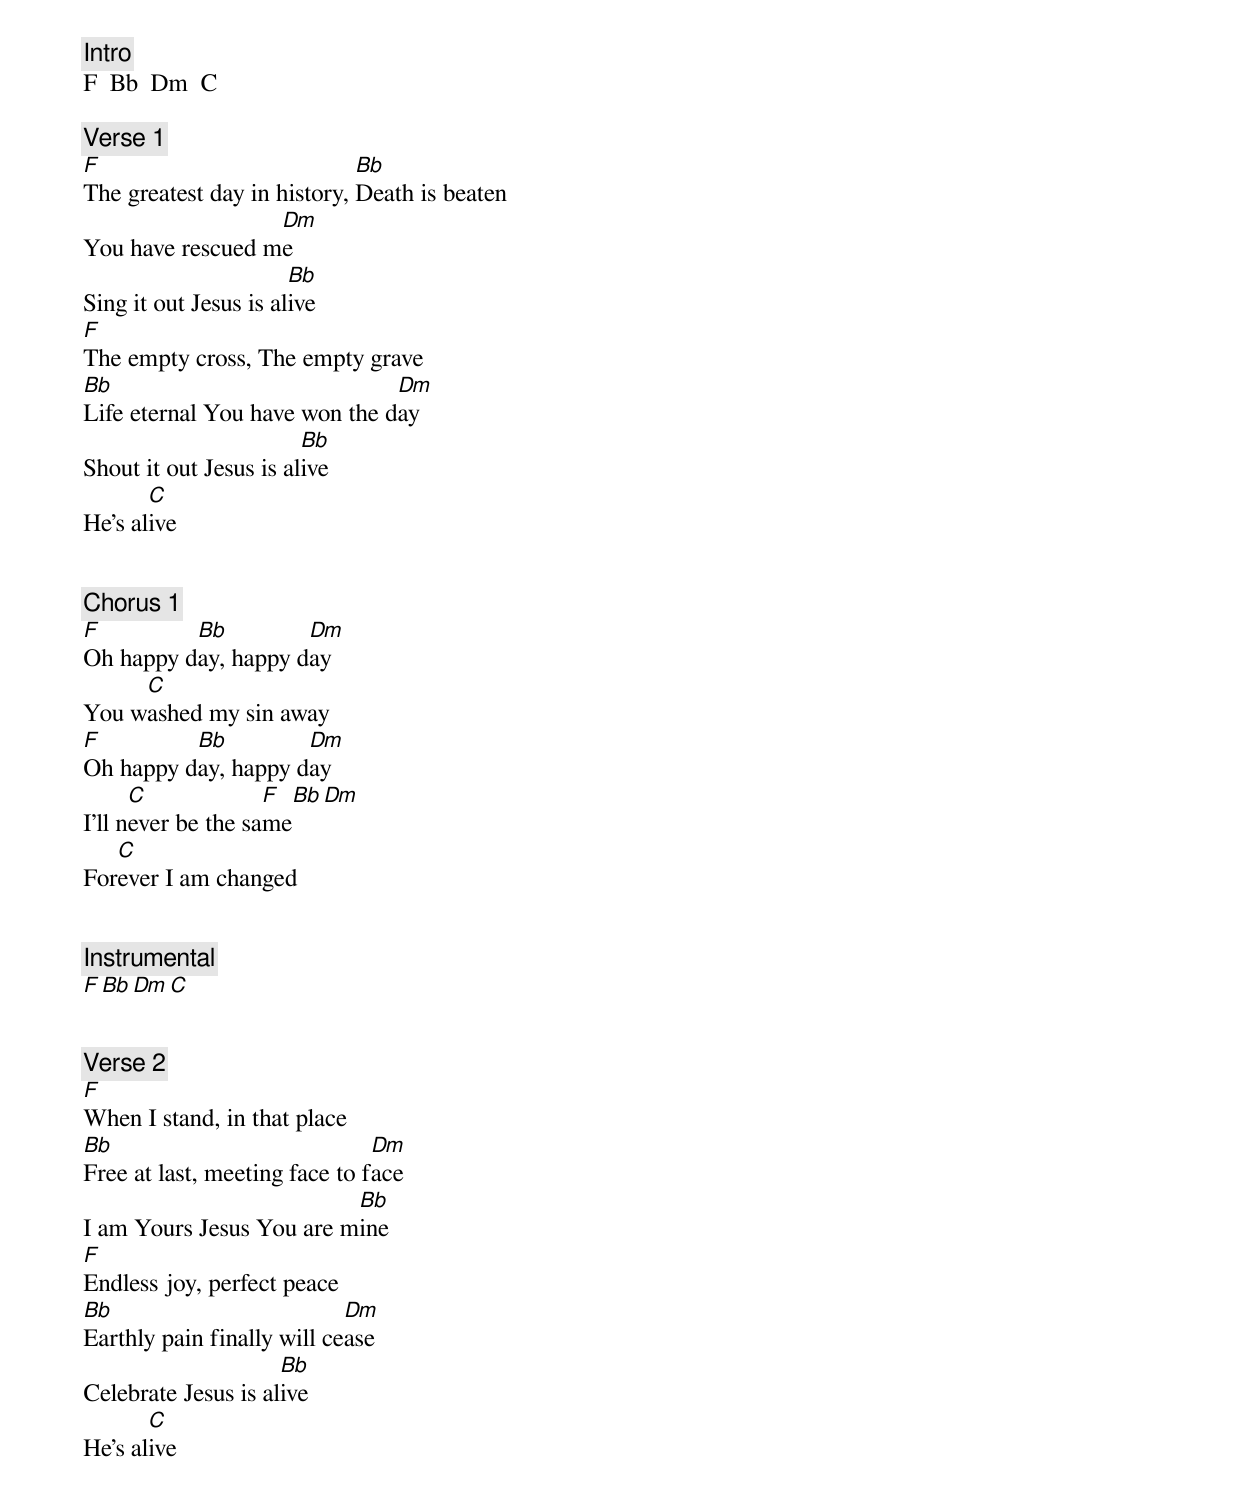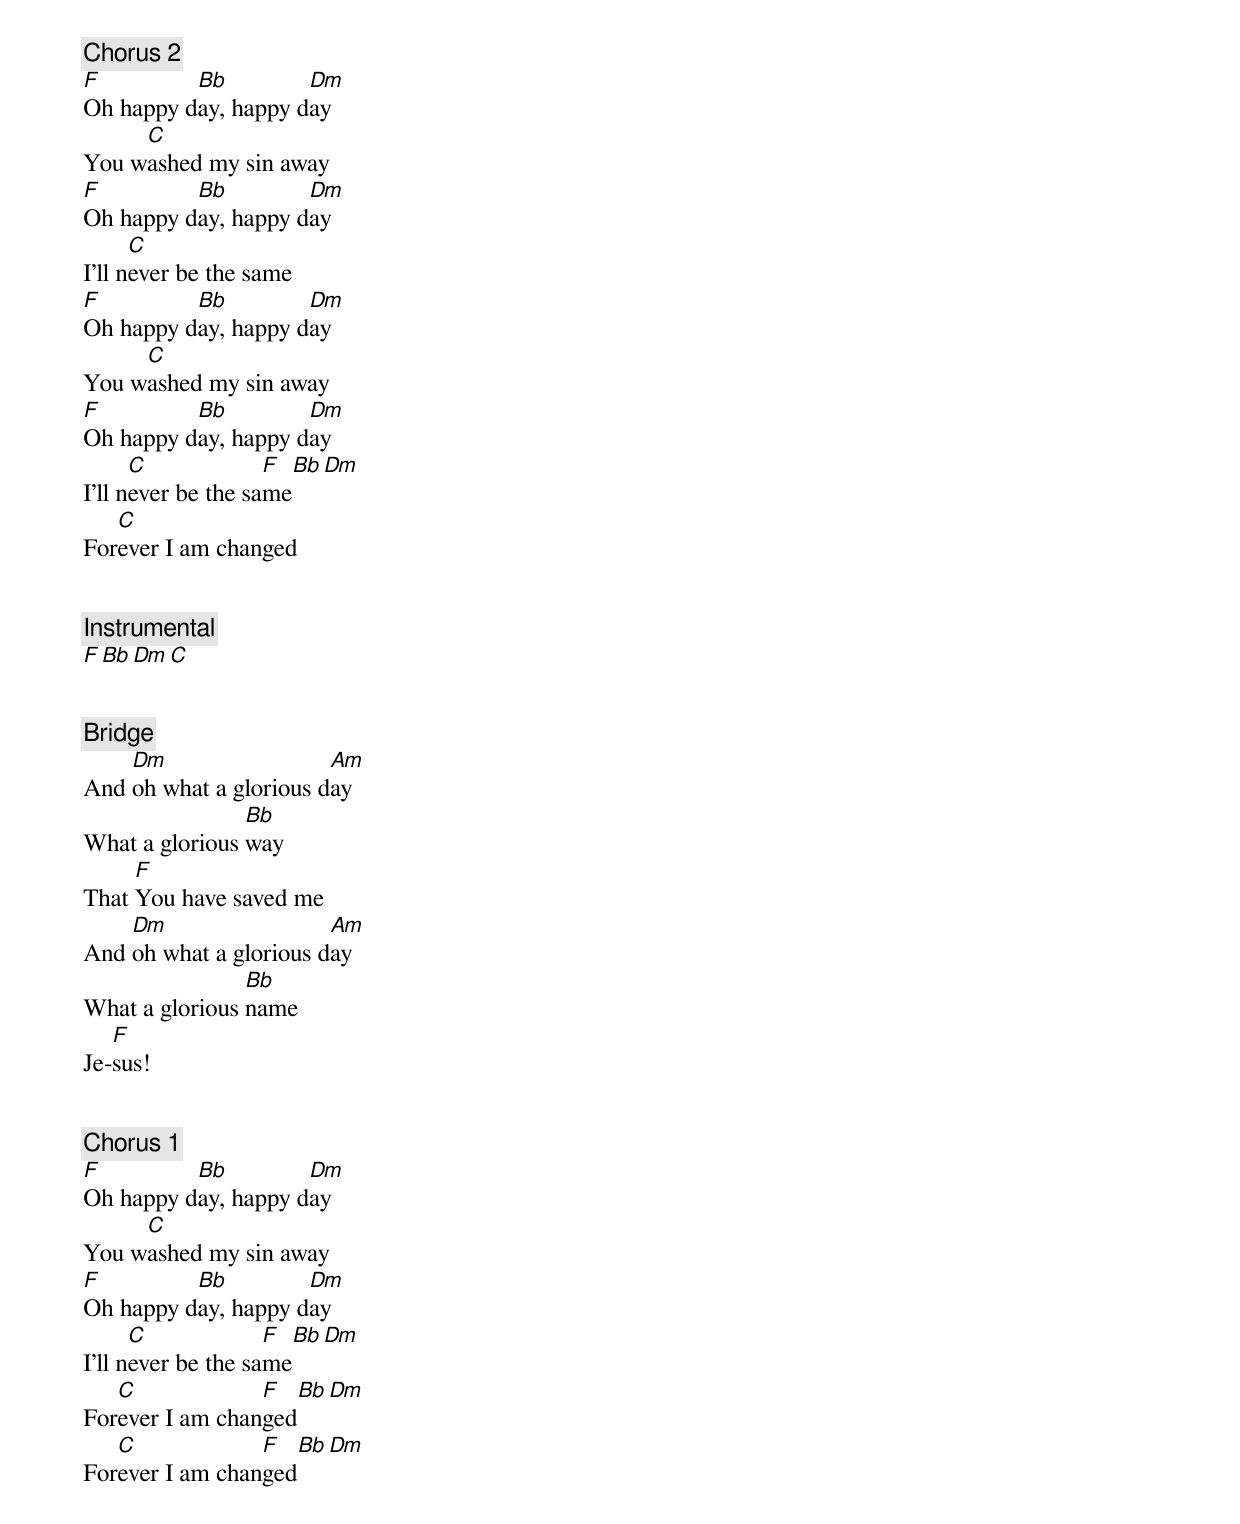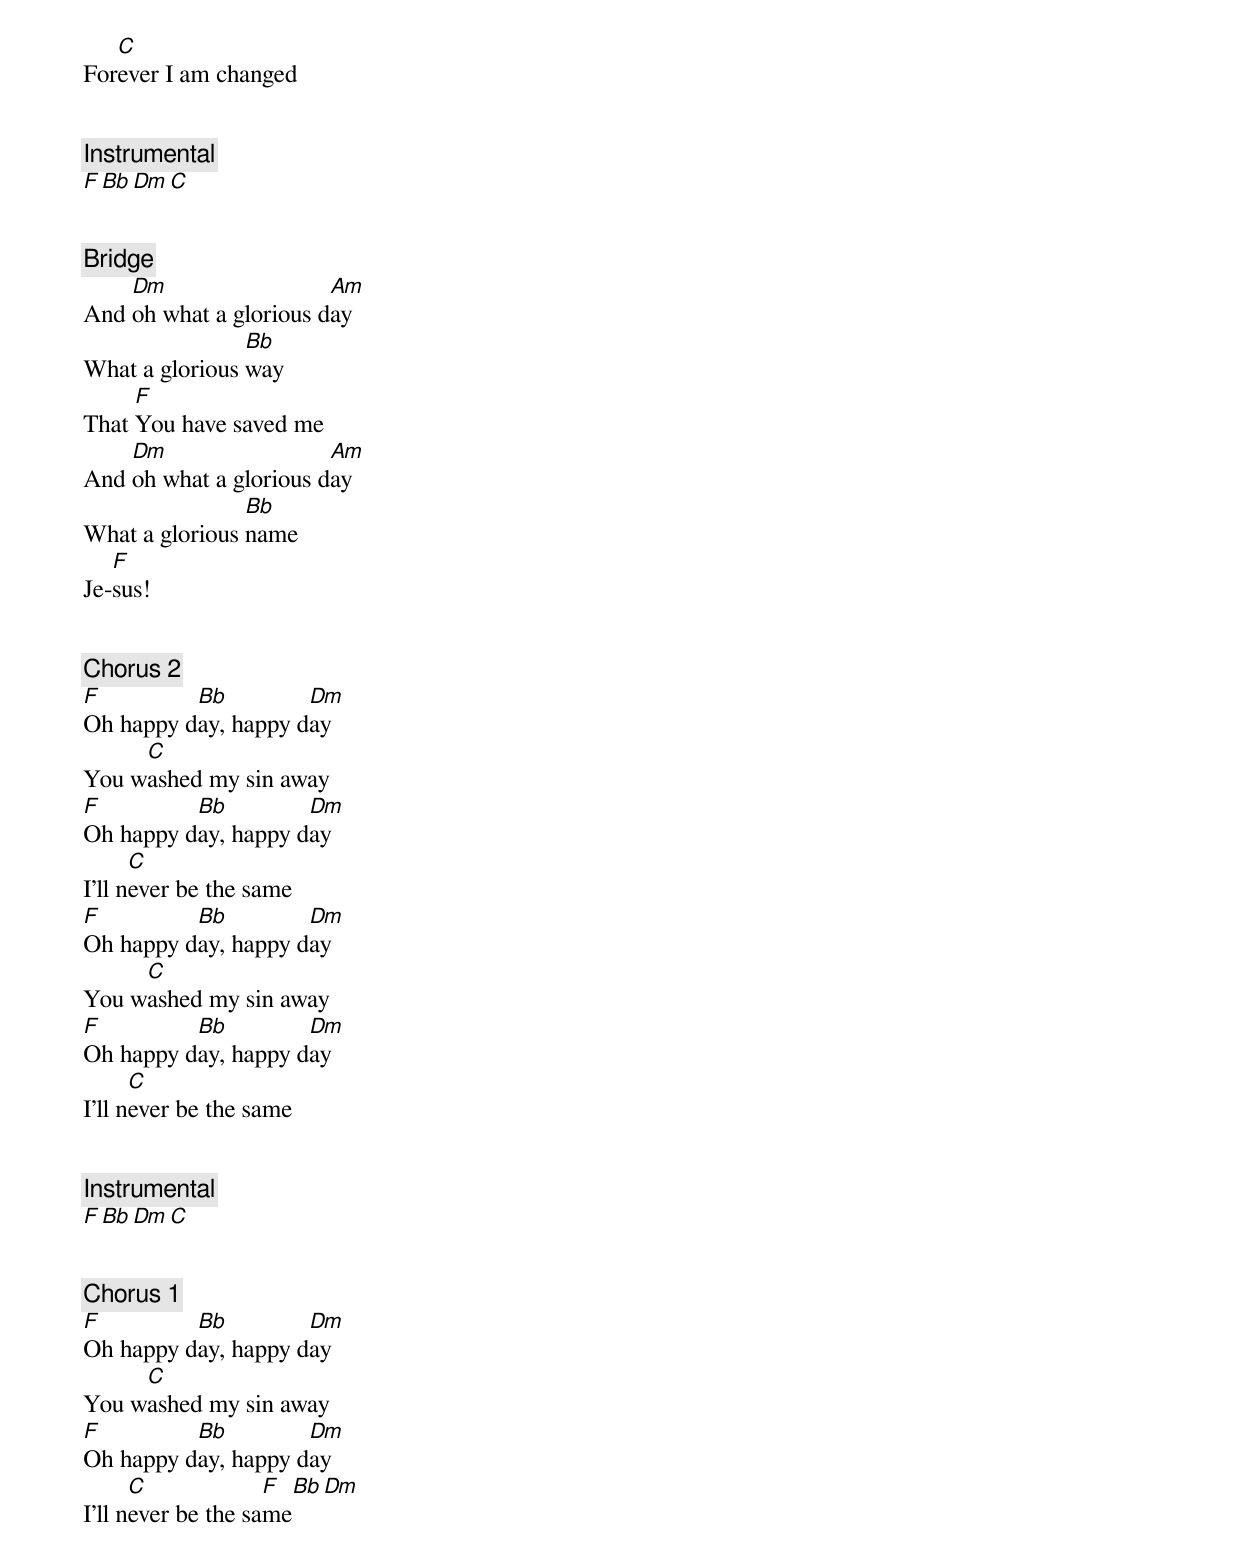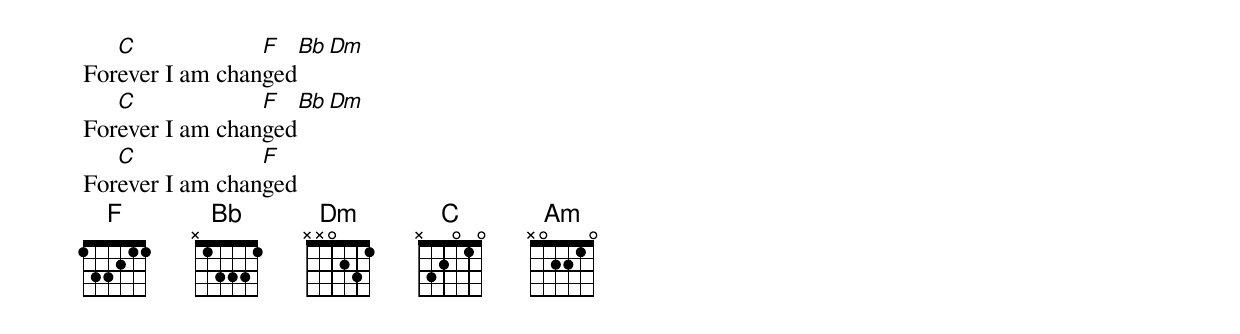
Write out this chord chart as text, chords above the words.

[Intro]
F  Bb  Dm  C

[Verse 1]
F                            Bb
The greatest day in history, Death is beaten
                  Dm
You have rescued me
                       Bb
Sing it out Jesus is alive
F
The empty cross, The empty grave
Bb                             Dm
Life eternal You have won the day
                        Bb
Shout it out Jesus is alive
       C
He's alive


[Chorus 1]
F         Bb         Dm
Oh happy day, happy day
     C
You washed my sin away
F         Bb         Dm
Oh happy day, happy day
      C             F    Bb   Dm
I'll never be the same
   C
Forever I am changed


[Instrumental]
F  Bb  Dm  C


[Verse 2]
F
When I stand, in that place
Bb                             Dm
Free at last, meeting face to face
                          Bb
I am Yours Jesus You are mine
F
Endless joy, perfect peace
Bb                          Dm
Earthly pain finally will cease
                     Bb
Celebrate Jesus is alive
       C
He's alive


[Chorus 2]
F         Bb         Dm
Oh happy day, happy day
     C
You washed my sin away
F         Bb         Dm
Oh happy day, happy day
      C
I'll never be the same
F         Bb         Dm
Oh happy day, happy day
     C
You washed my sin away
F         Bb         Dm
Oh happy day, happy day
      C             F    Bb   Dm
I'll never be the same
   C
Forever I am changed


[Instrumental]
F  Bb  Dm  C


[Bridge]
    Dm                  Am
And oh what a glorious day
                Bb
What a glorious way
     F
That You have saved me
    Dm                  Am
And oh what a glorious day
                Bb
What a glorious name
   F
Je-sus!


[Chorus 1]
F         Bb         Dm
Oh happy day, happy day
     C
You washed my sin away
F         Bb         Dm
Oh happy day, happy day
      C             F    Bb   Dm
I'll never be the same
   C             F    Bb   Dm
Forever I am changed
   C             F    Bb   Dm
Forever I am changed
   C
Forever I am changed


[Instrumental]
F  Bb  Dm  C


[Bridge]
    Dm                  Am
And oh what a glorious day
                Bb
What a glorious way
     F
That You have saved me
    Dm                  Am
And oh what a glorious day
                Bb
What a glorious name
   F
Je-sus!


[Chorus 2]
F         Bb         Dm
Oh happy day, happy day
     C
You washed my sin away
F         Bb         Dm
Oh happy day, happy day
      C
I'll never be the same
F         Bb         Dm
Oh happy day, happy day
     C
You washed my sin away
F         Bb         Dm
Oh happy day, happy day
      C
I'll never be the same


[Instrumental]
F  Bb  Dm  C


[Chorus 1]
F         Bb         Dm
Oh happy day, happy day
     C
You washed my sin away
F         Bb         Dm
Oh happy day, happy day
      C             F    Bb   Dm
I'll never be the same
   C             F    Bb   Dm
Forever I am changed
   C             F    Bb   Dm
Forever I am changed
   C             F
Forever I am changed
